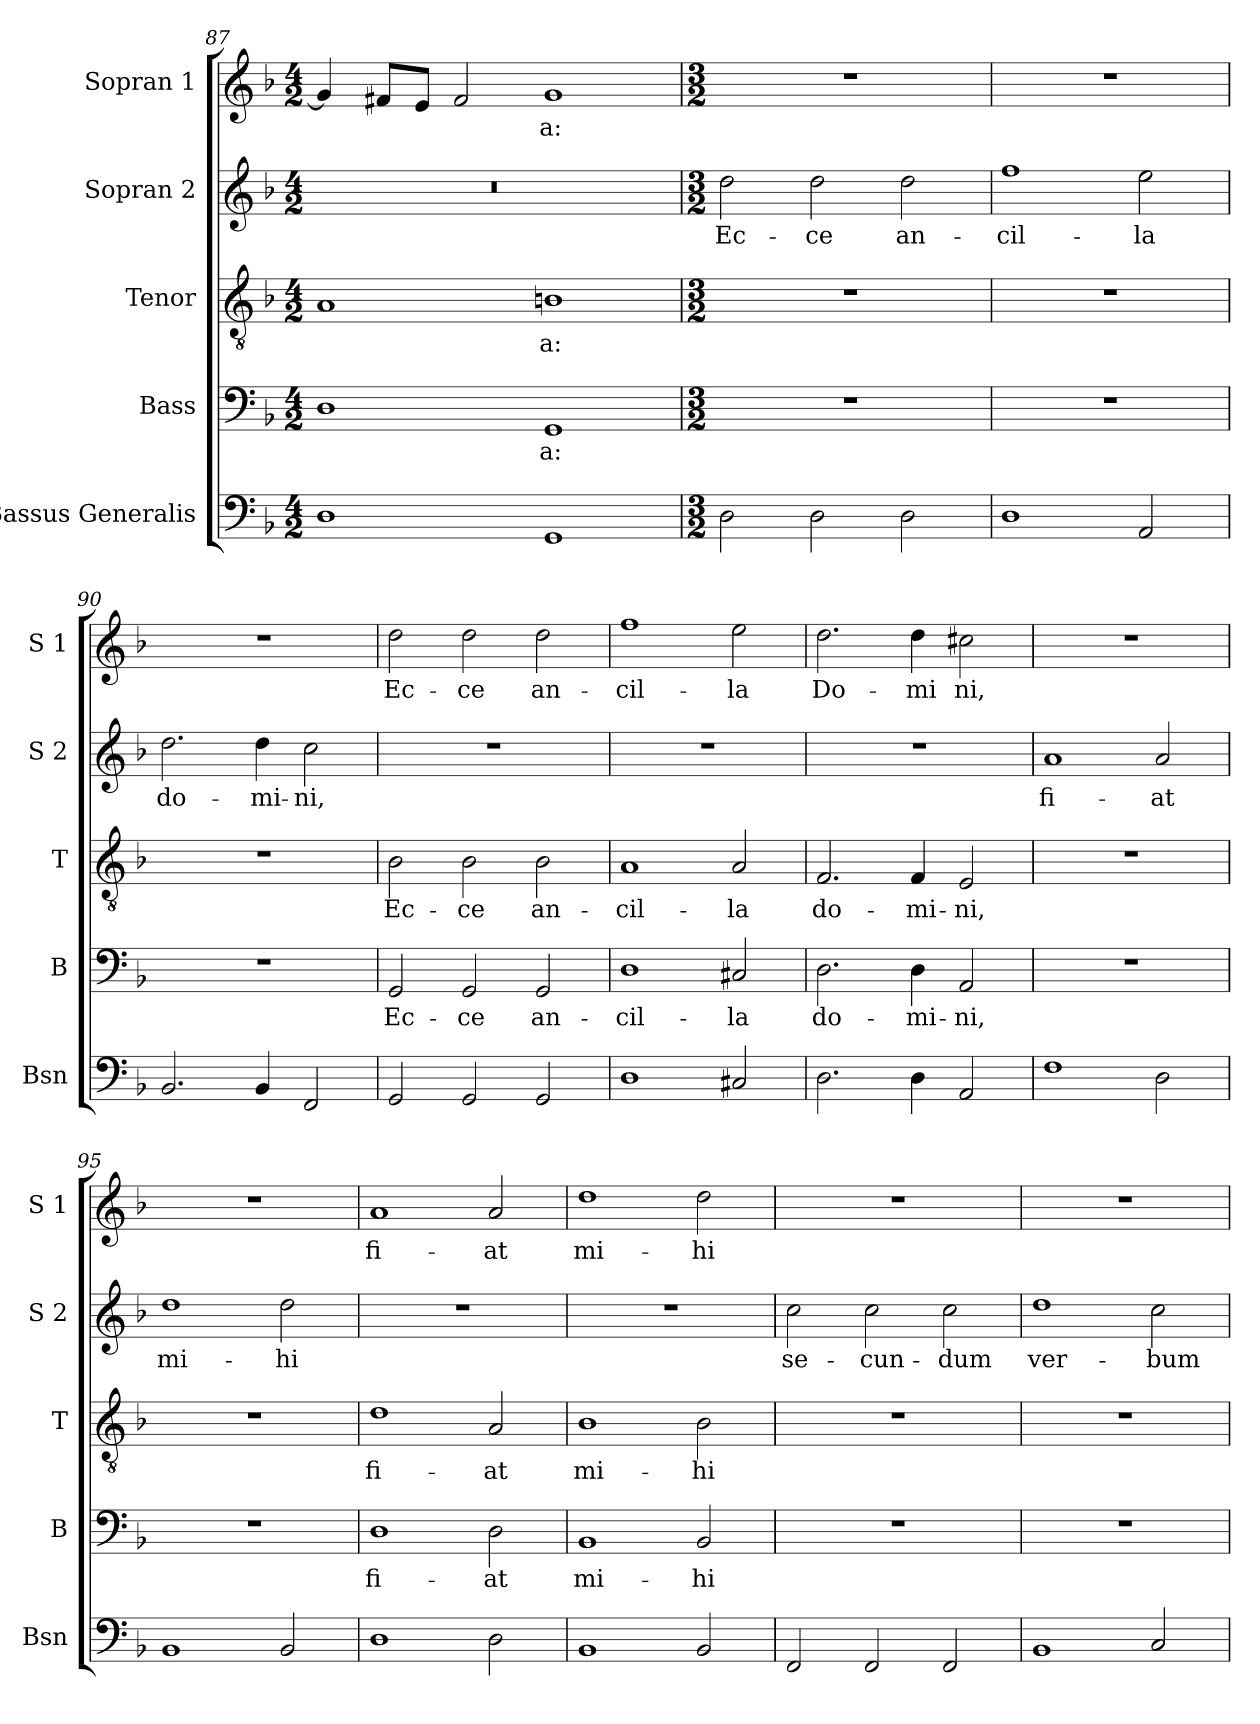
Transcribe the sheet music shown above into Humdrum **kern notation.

**kern	**kern	**text	**kern	**text	**kern	**text	**kern	**text
*part5	*part4	*part4	*part3	*part3	*part2	*part2	*part1	*part1
*staff5	*staff4	*staff4	*staff3	*staff3	*staff2	*staff2	*staff1	*staff1
*I"Bassus Generalis	*I"Bass	*	*I"Tenor	*	*I"Sopran 2	*	*I"Sopran 1	*
*I'Bsn	*I'B	*	*I'T	*	*I'S 2	*	*I'S 1	*
*clefF4	*clefF4	*	*clefGv2	*	*clefG2	*	*clefG2	*
*k[b-]	*k[b-]	*	*k[b-]	*	*k[b-]	*	*k[b-]	*
*M4/2	*M4/2	*	*M4/2	*	*M4/2	*	*M4/2	*
=87	=87	=87	=87	=87	=87	=87	=87	=87
1D	1D	.	1A	.	0r	.	4g/]	.
.	.	.	.	.	.	.	8f#X/L	.
.	.	.	.	.	.	.	8e/J	.
.	.	.	.	.	.	.	2f#/	.
1GG	1GG	-a:	1Bn	-a:	.	.	1g	-a:
!!LO:LB:g=z
=88	=88	=88	=88	=88	=88	=88	=88	=88
*M3/2	*M3/2	*	*M3/2	*	*M3/2	*	*M3/2	*
2D\	1.r	.	1.r	.	2dd\	Ec-	1.r	.
2D\	.	.	.	.	2dd\	-ce	.	.
2D\	.	.	.	.	2dd\	an-	.	.
=89	=89	=89	=89	=89	=89	=89	=89	=89
1D	1.r	.	1.r	.	1ff	-cil-	1.r	.
2AA/	.	.	.	.	2ee\	-la	.	.
=90	=90	=90	=90	=90	=90	=90	=90	=90
2.BB-/	1.r	.	1.r	.	2.dd\	do-	1.r	.
4BB-/	.	.	.	.	4dd\	-mi-	.	.
2FF/	.	.	.	.	2cc\	-ni,	.	.
=91	=91	=91	=91	=91	=91	=91	=91	=91
2GG/	2GG/	Ec-	2B-\	Ec-	1.r	.	2dd\	Ec-
2GG/	2GG/	-ce	2B-\	-ce	.	.	2dd\	-ce
2GG/	2GG/	an-	2B-\	an-	.	.	2dd\	an-
=92	=92	=92	=92	=92	=92	=92	=92	=92
1D	1D	-cil-	1A	-cil-	1.r	.	1ff	-cil-
2C#X/	2C#X/	-la	2A/	-la	.	.	2ee\	-la
=93	=93	=93	=93	=93	=93	=93	=93	=93
2.D\	2.D\	do-	2.F/	do-	1.r	.	2.dd\	Do-
4D\	4D\	-mi-	4F/	-mi-	.	.	4dd\	-mi
2AA/	2AA/	-ni,	2E/	-ni,	.	.	2cc#X\	ni,
=94	=94	=94	=94	=94	=94	=94	=94	=94
1F	1.r	.	1.r	.	1a	fi-	1.r	.
2D\	.	.	.	.	2a/	-at	.	.
=95	=95	=95	=95	=95	=95	=95	=95	=95
1BB-	1.r	.	1.r	.	1dd	mi-	1.r	.
2BB-/	.	.	.	.	2dd\	-hi	.	.
=96	=96	=96	=96	=96	=96	=96	=96	=96
1D	1D	fi-	1d	fi-	1.r	.	1a	fi-
2D\	2D\	-at	2A/	-at	.	.	2a/	-at
!!LO:LB:g=z
=97	=97	=97	=97	=97	=97	=97	=97	=97
1BB-	1BB-	mi-	1B-	mi-	1.r	.	1dd	mi-
2BB-/	2BB-/	-hi	2B-\	-hi	.	.	2dd\	-hi
=98	=98	=98	=98	=98	=98	=98	=98	=98
2FF/	1.r	.	1.r	.	2cc\	se-	1.r	.
2FF/	.	.	.	.	2cc\	-cun-	.	.
2FF/	.	.	.	.	2cc\	-dum	.	.
=99	=99	=99	=99	=99	=99	=99	=99	=99
1BB-	1.r	.	1.r	.	1dd	ver-	1.r	.
2C/	.	.	.	.	2cc\	-bum	.	.
=	=	=	=	=	=	=	=	=
*-	*-	*-	*-	*-	*-	*-	*-	*-
